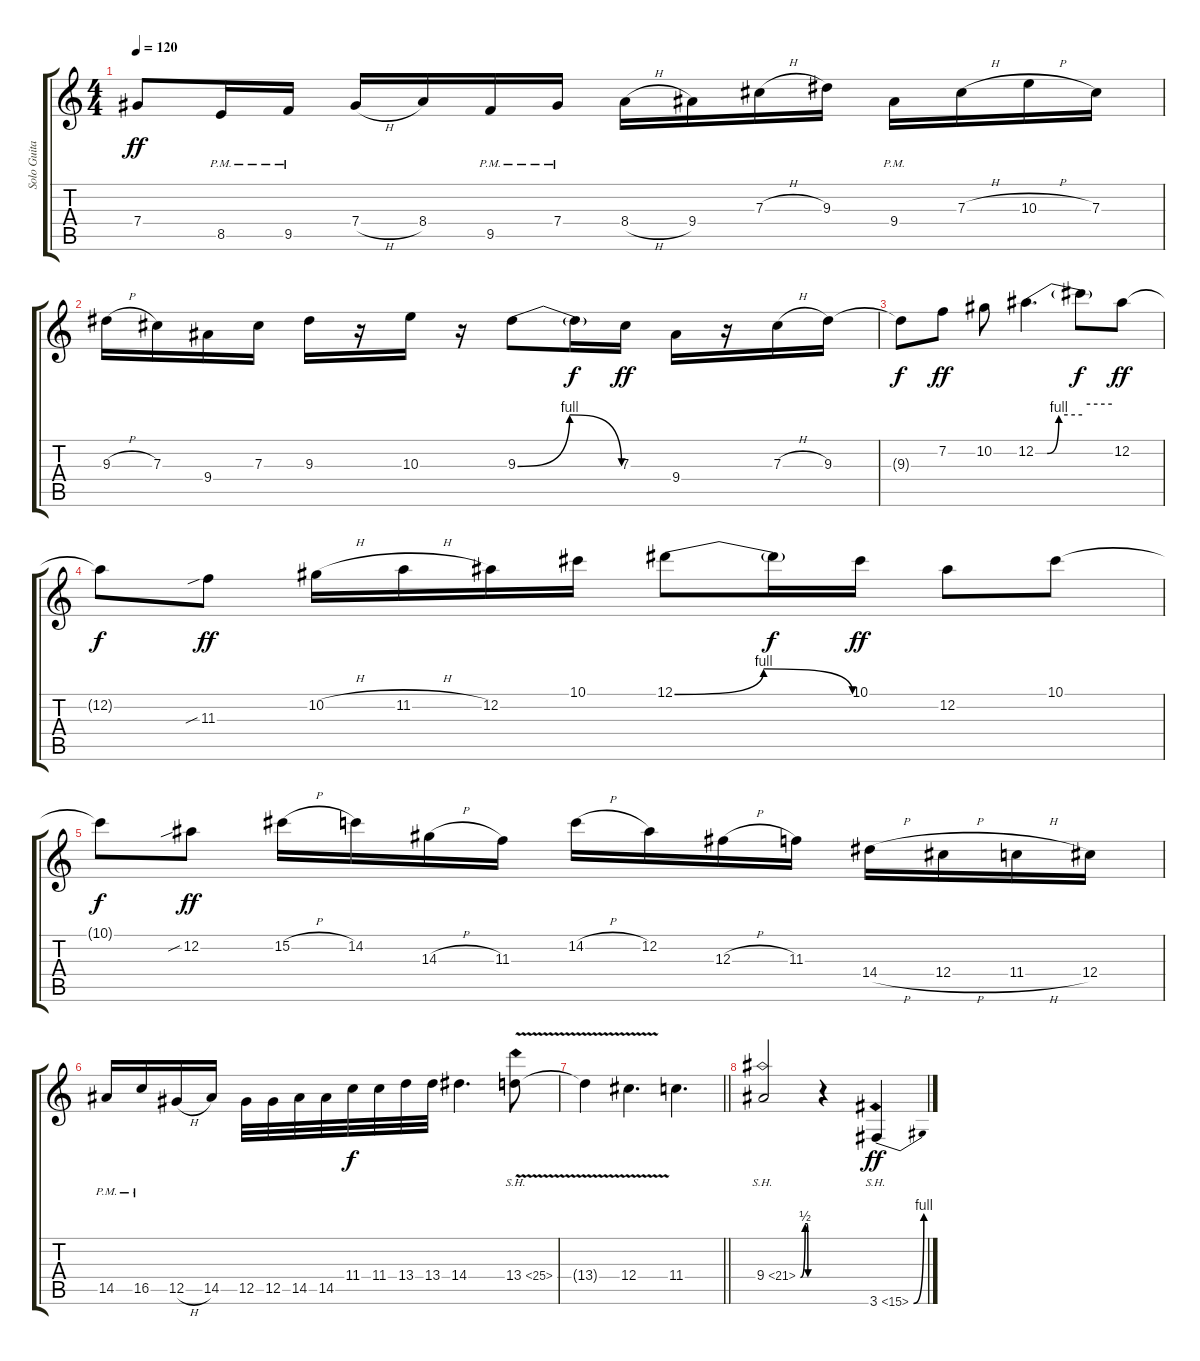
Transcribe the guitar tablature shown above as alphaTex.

\track ("Solo Guitar I" "Solo Guita") {instrument distortionguitar}
\staff {score tabs}
\tuning (Eb4 Bb3 Gb3 Db3 Ab2 Eb2) {hide}
\ts (4 4)
\tempo 120
\clef g2
\ks c
7.4{t}.8{dy ff} 8.5{pm}.16 9.5{pm}.16 7.4{h}.16 8.4.16 9.5{pm}.16 7.4{pm}.16 8.4{h}.16 9.4.16 7.3{h}.16 9.3.16 9.4{pm}.16 7.3{h}.16 10.3{h}.16 7.3.16 |
9.3{h}.16 7.3.16 9.4.16 7.3.16 9.3.16 r.16 10.3.16 r.16 9.3{be (bendrelease 0 0 22 4 37 4 60 0)}.8 9.3{t}.16{dy f} 7.3.16{dy ff} 9.4.16 r.16 7.3{h}.16 9.3.16 |
9.3{t}.8{dy f} 7.2.8{dy ff} 10.2.8 12.2{be (custom 0 0 15 0 30 4 60 4)}.4{d} 12.2{be (hold 0 6 60 6) t}.8{dy f} 12.2.8{dy ff} |
12.2{t}.8{dy f} 11.3{sib}.8{dy ff} 10.2{h}.16 11.2{h}.16 12.2.16 10.1.16 12.1{be (bendrelease 0 0 20 4 35 4 60 0)}.8 12.1{t}.16{dy f} 10.1.16{dy ff} 12.2.8 10.1.8 |
10.1{t}.8{dy f} 12.2{sib}.8{dy ff} 15.2{h}.16 14.2.16 14.3{h}.16 11.3.16 14.2{h}.16 12.2.16 12.3{h}.16 11.3.16 14.4{h}.16 12.4{h}.16 11.4{h}.16 12.4.16 |
14.5{pm}.16 16.5{pm}.16 12.5{h}.16 14.5.16 12.5.32 12.5.32 14.5.32 14.5.32 11.4.32{dy f} 11.4.32 13.4.32 13.4.32 14.4.4{d} 13.4{sh 12 v}.8 |
\barLineRight lightlight
13.4{t}.4 12.4{v}.4{d} 11.4.4{d} |
9.4{be (custom 0 0 20 2 30 2 32 0 60 0) sh 12}.2 r.4 3.6{be (bend 0 0 60 4) sh 12}.4{dy ff}
